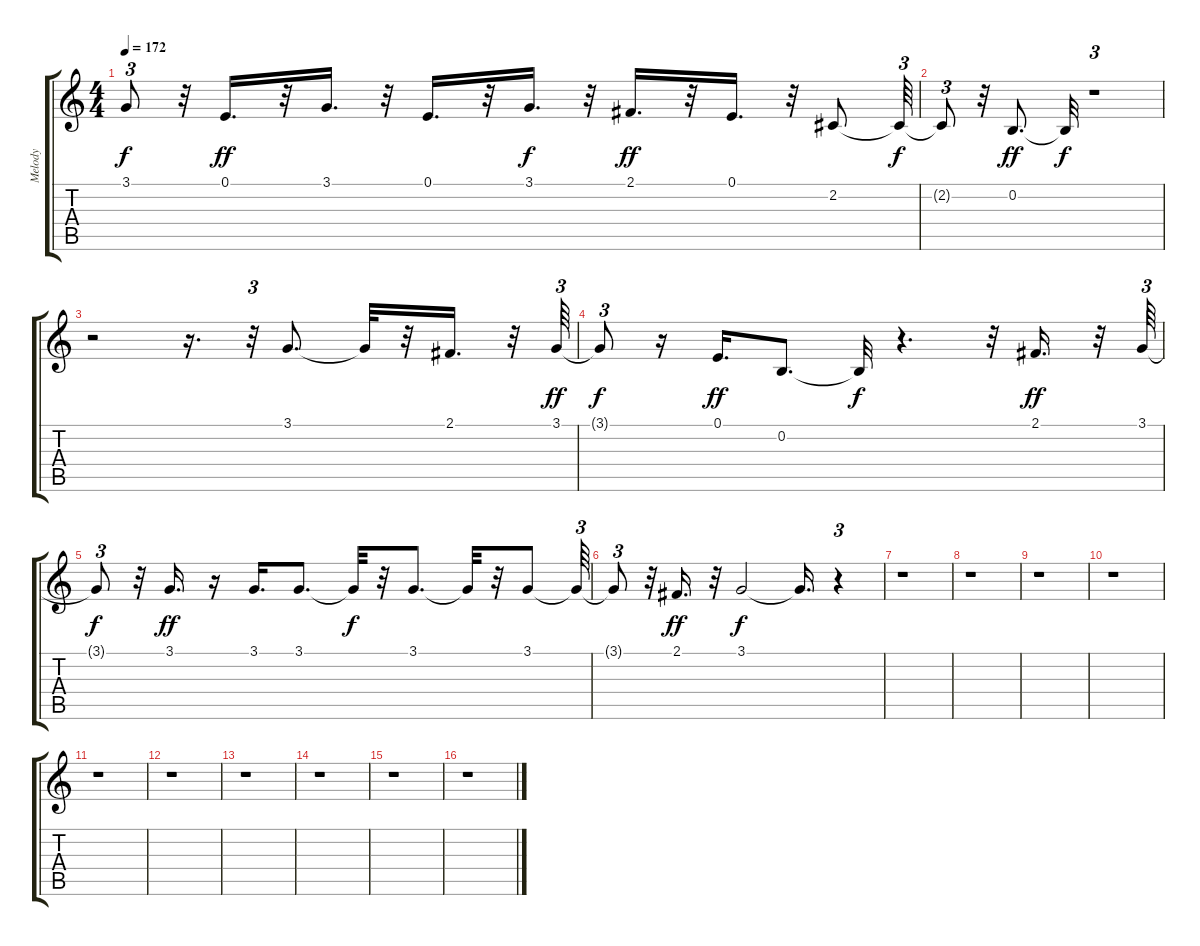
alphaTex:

\track ("Melody" "Melody") {instrument lead3calliope}
\staff {score tabs}
\tuning (E4 B3 G3 D3 A2 E2) {hide}
\ts (4 4)
\tempo 172
\clef g2
\ks c
3.1{t}.8{tu (3 2) dy f} r.32 0.1.16{d dy ff} r.32 3.1.16{d} r.32 0.1.16{d} r.32 3.1.16{d dy f} r.32 2.1.16{d dy ff} r.32 0.1.16{d} r.32 2.2.8 2.2{t}.64{tu (3 2) dy f} |
2.2{t}.8{tu (3 2)} r.32 0.2.8{d dy ff} 0.2{t}.32{dy f} r.1{tu (3 2)} |
r.2 r.16{d} r.32{tu (3 2)} 3.1.8{d} 3.1{t}.32 r.32 2.1.16{d} r.32 3.1.64{tu (3 2) dy ff} |
3.1{t}.8{tu (3 2) dy f} r.16 0.1.16{d dy ff} 0.2.8{d} 0.2{t}.32{dy f} r.4{d} r.32 2.1.16{d dy ff} r.32 3.1.64{tu (3 2)} |
3.1{t}.8{tu (3 2) dy f} r.32 3.1.16{d dy ff} r.16 3.1.16{d} 3.1.8{d} 3.1{t}.32{dy f} r.32 3.1.8{d} 3.1{t}.32 r.32 3.1.8 3.1{t}.64{tu (3 2)} |
3.1{t}.8{tu (3 2)} r.32 2.1.16{d dy ff} r.32 3.1.2{dy f} 3.1{t}.16{d} r.4{tu (3 2)} |
r.1 |
r.1 |
r.1 |
r.1 |
r.1 |
r.1 |
r.1 |
r.1 |
r.1 |
r.1
